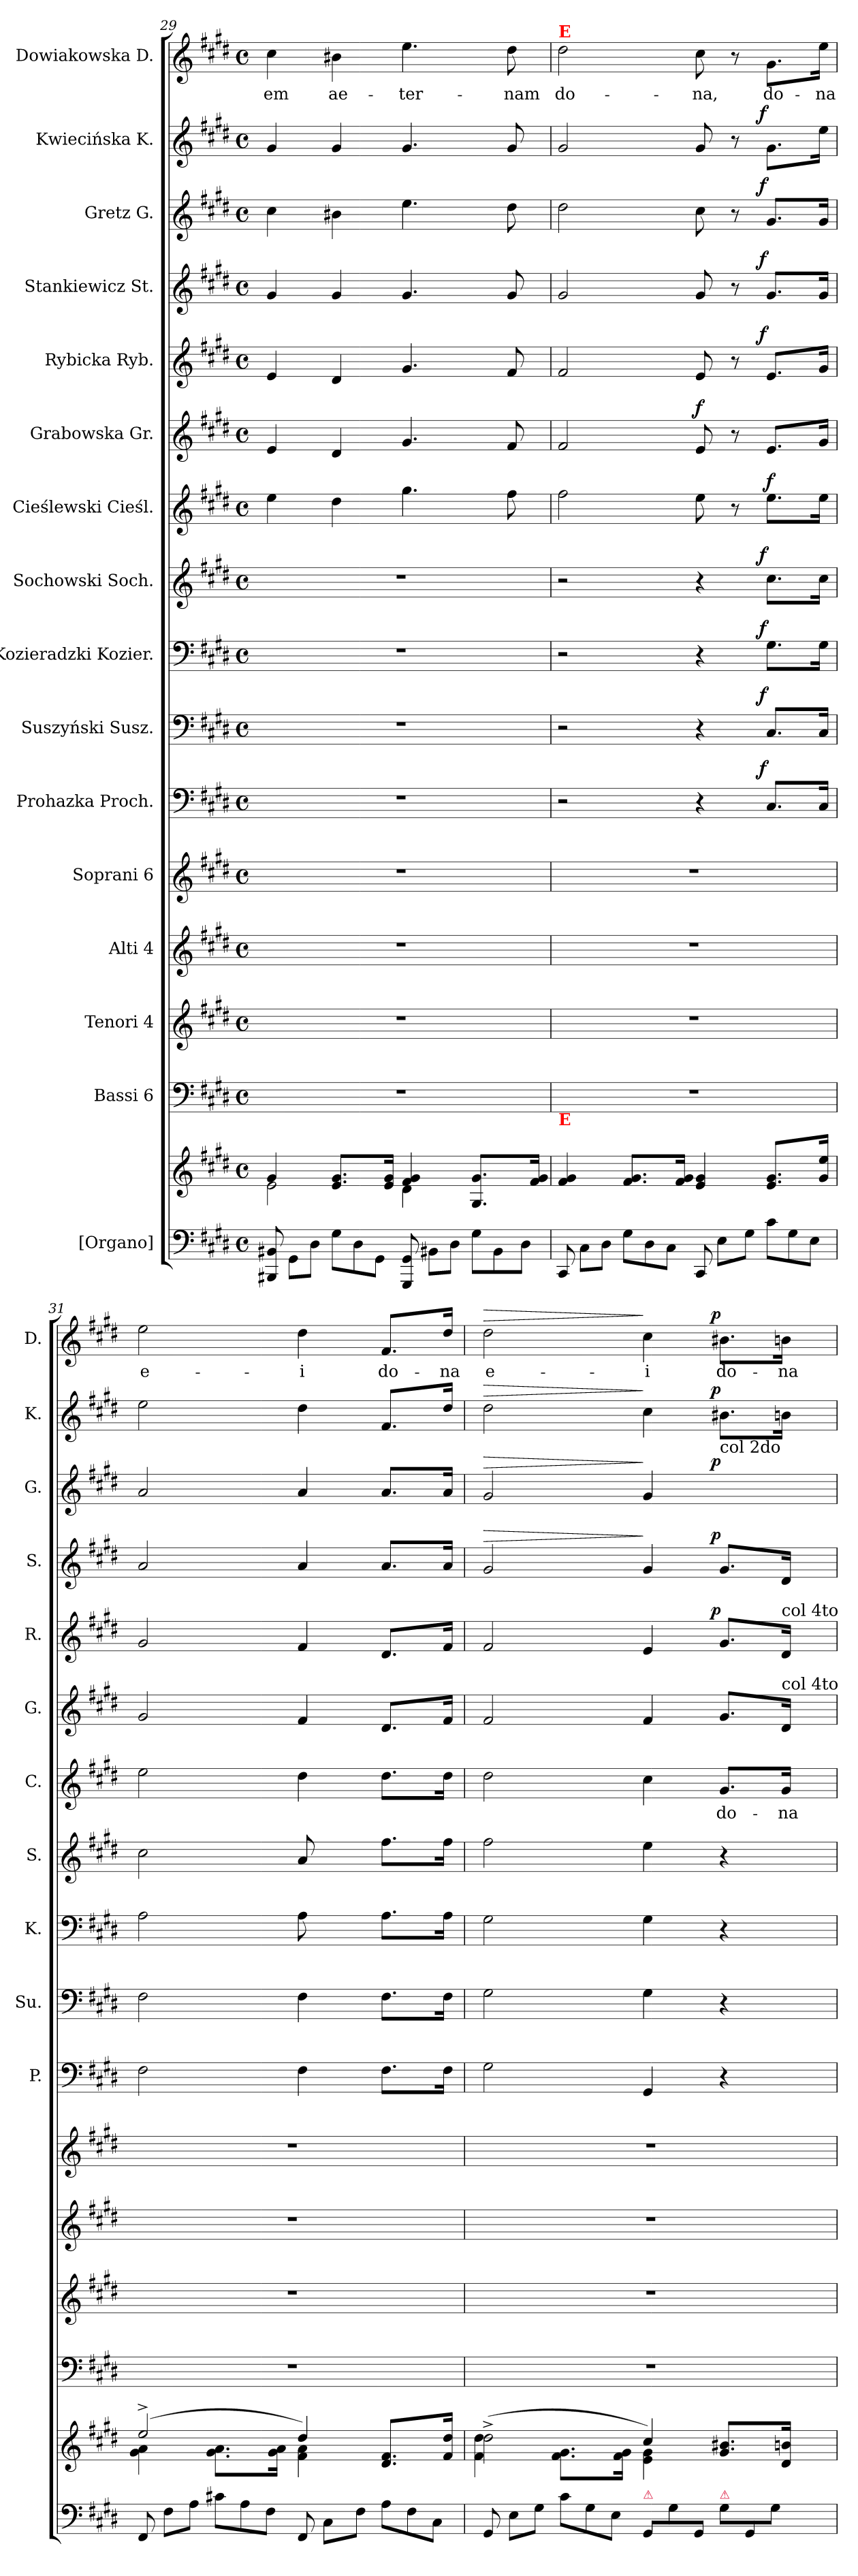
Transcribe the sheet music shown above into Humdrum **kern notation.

**kern	**kern	**kern	**kern	**kern	**kern	**kern	**dynam	**kern	**dynam	**kern	**dynam	**kern	**dynam	**kern	**text	**dynam	**kern	**dynam	**kern	**dynam	**kern	**dynam	**kern	**dynam	**kern	**dynam	**kern	**text	**dynam
*part16	*part16	*part15	*part14	*part13	*part12	*part11	*part11	*part10	*part10	*part9	*part9	*part8	*part8	*part7	*part7	*part7	*part6	*part6	*part5	*part5	*part4	*part4	*part3	*part3	*part2	*part2	*part1	*part1	*part1
*staff17	*staff16	*staff15	*staff14	*staff13	*staff12	*staff11	*staff11	*staff10	*staff10	*staff9	*staff9	*staff8	*staff8	*staff7	*staff7	*staff7	*staff6	*staff6	*staff5	*staff5	*staff4	*staff4	*staff3	*staff3	*staff2	*staff2	*staff1	*staff1	*staff1
*I"[Organo]	*	*I"Bassi 6	*I"Tenori 4	*I"Alti 4	*I"Soprani 6	*I"Prohazka Proch.	*	*I"Suszyński Susz.	*	*I"Kozieradzki Kozier.	*	*I"Sochowski Soch.	*	*I"Cieślewski Cieśl.	*	*	*I"Grabowska Gr.	*	*I"Rybicka Ryb.	*	*I"Stankiewicz St.	*	*I"Gretz G.	*	*I"Kwiecińska K.	*	*I"Dowiakowska D.	*	*
*	*	*	*	*	*	*I'P.	*	*I'Su.	*	*I'K.	*	*I'S.	*	*I'C.	*	*	*I'G.	*	*I'R.	*	*I'S.	*	*I'G.	*	*I'K.	*	*I'D.	*	*
*clefF4	*clefG2	*clefF4	*clefG2	*clefG2	*clefG2	*clefF4	*	*clefF4	*	*clefF4	*	*clefG2	*	*clefG2	*	*	*clefG2	*	*clefG2	*	*clefG2	*	*clefG2	*	*clefG2	*	*clefG2	*	*
*	*	*	*ITrd8c12	*	*	*	*	*	*	*	*	*ITrd8c12	*	*ITrd8c12	*	*	*	*	*	*	*	*	*	*	*	*	*	*	*
*k[f#c#g#d#]	*k[f#c#g#d#]	*k[f#c#g#d#]	*k[f#c#g#d#]	*k[f#c#g#d#]	*k[f#c#g#d#]	*k[f#c#g#d#]	*	*k[f#c#g#d#]	*	*k[f#c#g#d#]	*	*k[f#c#g#d#]	*	*k[f#c#g#d#]	*	*	*k[f#c#g#d#]	*	*k[f#c#g#d#]	*	*k[f#c#g#d#]	*	*k[f#c#g#d#]	*	*k[f#c#g#d#]	*	*k[f#c#g#d#]	*	*
*M4/4	*M4/4	*M4/4	*M4/4	*M4/4	*M4/4	*M4/4	*	*M4/4	*	*M4/4	*	*M4/4	*	*M4/4	*	*	*M4/4	*	*M4/4	*	*M4/4	*	*M4/4	*	*M4/4	*	*M4/4	*	*
*met(c)	*met(c)	*met(c)	*met(c)	*met(c)	*met(c)	*met(c)	*	*met(c)	*	*met(c)	*	*met(c)	*	*met(c)	*	*	*met(c)	*	*met(c)	*	*met(c)	*	*met(c)	*	*met(c)	*	*met(c)	*	*
*Xtuplet	*	*	*	*	*	*	*	*	*	*	*	*	*	*	*	*	*	*	*	*	*	*	*	*	*	*	*	*	*
=29	=29	=29	=29	=29	=29	=29	=29	=29	=29	=29	=29	=29	=29	=29	=29	=29	=29	=29	=29	=29	=29	=29	=29	=29	=29	=29	=29	=29	=29
*	*^	*	*	*	*	*	*	*	*	*	*	*	*	*	*	*	*	*	*	*	*	*	*	*	*	*	*	*	*
12BBB#X/ 12BB#X/	4g#/	2e\	1r	1r	1r	1r	1r	.	1r	.	1r	.	1r	.	4e\	.	.	4e/	.	4e/	.	4g#/	.	4cc#\	.	4g#/	.	4cc#\	-em	.
12GG#\L	.	.	.	.	.	.	.	.	.	.	.	.	.	.	.	.	.	.	.	.	.	.	.	.	.	.	.	.	.	.
12D#\J	.	.	.	.	.	.	.	.	.	.	.	.	.	.	.	.	.	.	.	.	.	.	.	.	.	.	.	.	.	.
12G#\L	8.e/ 8.g#/L	.	.	.	.	.	.	.	.	.	.	.	.	.	4d#\	.	.	4d#/	.	4d#/	.	4g#/	.	4b#X\	.	4g#/	.	4b#X\	ae-	.
12D#\	.	.	.	.	.	.	.	.	.	.	.	.	.	.	.	.	.	.	.	.	.	.	.	.	.	.	.	.	.	.
12GG#\J	.	.	.	.	.	.	.	.	.	.	.	.	.	.	.	.	.	.	.	.	.	.	.	.	.	.	.	.	.	.
.	16e/ 16g#/Jk	.	.	.	.	.	.	.	.	.	.	.	.	.	.	.	.	.	.	.	.	.	.	.	.	.	.	.	.	.
12GGG#/ 12GG#/	4f#/ 4g#/	4d#\	.	.	.	.	.	.	.	.	.	.	.	.	4.g#\	.	.	4.g#/	.	4.g#/	.	4.g#/	.	4.ee\	.	4.g#/	.	4.ee\	-ter-	.
12BB#X\L	.	.	.	.	.	.	.	.	.	.	.	.	.	.	.	.	.	.	.	.	.	.	.	.	.	.	.	.	.	.
12D#\J	.	.	.	.	.	.	.	.	.	.	.	.	.	.	.	.	.	.	.	.	.	.	.	.	.	.	.	.	.	.
12G#\L	8.G#/ 8.g#/L	4ryy	.	.	.	.	.	.	.	.	.	.	.	.	.	.	.	.	.	.	.	.	.	.	.	.	.	.	.	.
12BB#\	.	.	.	.	.	.	.	.	.	.	.	.	.	.	.	.	.	.	.	.	.	.	.	.	.	.	.	.	.	.
.	.	.	.	.	.	.	.	.	.	.	.	.	.	.	8f#\	.	.	8f#/	.	8f#/	.	8g#/	.	8dd#\	.	8g#/	.	8dd#\	-nam	.
12D#\J	.	.	.	.	.	.	.	.	.	.	.	.	.	.	.	.	.	.	.	.	.	.	.	.	.	.	.	.	.	.
.	16f#/ 16g#/Jk	.	.	.	.	.	.	.	.	.	.	.	.	.	.	.	.	.	.	.	.	.	.	.	.	.	.	.	.	.
*	*v	*v	*	*	*	*	*	*	*	*	*	*	*	*	*	*	*	*	*	*	*	*	*	*	*	*	*	*	*	*
=30	=30	=30	=30	=30	=30	=30	=30	=30	=30	=30	=30	=30	=30	=30	=30	=30	=30	=30	=30	=30	=30	=30	=30	=30	=30	=30	=30	=30	=30
!	!	!	!	!	!	!	!	!	!	!	!	!	!	!	!	!	!	!	!	!	!	!	!	!	!	!	!LO:TX:a:B:color=red:t=E	!	!
!	!	!LO:TX:b:B:color=red:t=E	!	!	!	!	!	!	!	!	!	!	!	!	!	!	!	!	!	!	!	!	!	!	!	!	!	!	!
12CC#/	4f#/ 4g#/	1r	1r	1r	1r	2r	.	2r	.	2r	.	2r	.	2f#\	.	.	2f#/	.	2f#/	.	2g#/	.	2dd#\	.	2g#/	.	2dd#\	do-	.
12C#\L	.	.	.	.	.	.	.	.	.	.	.	.	.	.	.	.	.	.	.	.	.	.	.	.	.	.	.	.	.
12D#\J	.	.	.	.	.	.	.	.	.	.	.	.	.	.	.	.	.	.	.	.	.	.	.	.	.	.	.	.	.
12G#\L	8.f#/ 8.g#/L	.	.	.	.	.	.	.	.	.	.	.	.	.	.	.	.	.	.	.	.	.	.	.	.	.	.	.	.
12D#\	.	.	.	.	.	.	.	.	.	.	.	.	.	.	.	.	.	.	.	.	.	.	.	.	.	.	.	.	.
12C#\J	.	.	.	.	.	.	.	.	.	.	.	.	.	.	.	.	.	.	.	.	.	.	.	.	.	.	.	.	.
.	16f#/ 16g#/Jk	.	.	.	.	.	.	.	.	.	.	.	.	.	.	.	.	.	.	.	.	.	.	.	.	.	.	.	.
!	!	!	!	!	!	!	!	!	!	!	!	!	!	!	!	!	!	!LO:DY:a	!	!	!	!	!	!	!	!	!	!	!
12CC#/	4e/ 4g#/	.	.	.	.	4r	.	4r	.	4r	.	4r	.	8e\	.	.	8e/	f	8e/	.	8g#/	.	8cc#\	.	8g#/	.	8cc#\	-na,	.
12E\L	.	.	.	.	.	.	.	.	.	.	.	.	.	.	.	.	.	.	.	.	.	.	.	.	.	.	.	.	.
.	.	.	.	.	.	.	.	.	.	.	.	.	.	8r	.	.	8r	.	8r	.	8r	.	8r	.	8r	.	8r	.	.
12G#\J	.	.	.	.	.	.	.	.	.	.	.	.	.	.	.	.	.	.	.	.	.	.	.	.	.	.	.	.	.
!	!	!	!	!	!	!	!LO:DY:a:rj	!	!LO:DY:a:rj	!	!LO:DY:a:rj	!	!LO:DY:a:rj	!	!	!LO:DY:a	!	!	!	!LO:DY:a:rj	!	!LO:DY:a:rj	!	!LO:DY:a:rj	!	!LO:DY:a:rj	!	!	!
12c#\L	8.e/ 8.g#/L	.	.	.	.	8.C#/L	f	8.C#/L	f	8.G#\L	f	8.c#\L	f	8.e\L	.	f	8.e/L	.	8.e/L	f	8.g#/L	f	8.g#/L	f	8.g#\L	f	8.g#\L	do-	.
12G#\	.	.	.	.	.	.	.	.	.	.	.	.	.	.	.	.	.	.	.	.	.	.	.	.	.	.	.	.	.
12E\J	.	.	.	.	.	.	.	.	.	.	.	.	.	.	.	.	.	.	.	.	.	.	.	.	.	.	.	.	.
.	16g#/ 16ee/Jk	.	.	.	.	16C#/Jk	.	16C#/Jk	.	16G#\Jk	.	16c#\Jk	.	16e\Jk	.	.	16g#/Jk	.	16g#/Jk	.	16g#/Jk	.	16g#/Jk	.	16ee\Jk	.	16ee\Jk	-na	.
=31	=31	=31	=31	=31	=31	=31	=31	=31	=31	=31	=31	=31	=31	=31	=31	=31	=31	=31	=31	=31	=31	=31	=31	=31	=31	=31	=31	=31	=31
*	*^	*	*	*	*	*	*	*	*	*	*	*	*	*	*	*	*	*	*	*	*	*	*	*	*	*	*	*	*
12FF#/	(>2ee^>/	4g#\ 4a\	1r	1r	1r	1r	2F#\	.	2F#\	.	2A\	.	2c#\	.	2e\	.	.	2g#/	.	2g#/	.	2a/	.	2a/	.	2ee\	.	2ee\	e-	.
12F#\L	.	.	.	.	.	.	.	.	.	.	.	.	.	.	.	.	.	.	.	.	.	.	.	.	.	.	.	.	.	.
12A\J	.	.	.	.	.	.	.	.	.	.	.	.	.	.	.	.	.	.	.	.	.	.	.	.	.	.	.	.	.	.
12c#X\L	.	8.g#\ 8.a\L	.	.	.	.	.	.	.	.	.	.	.	.	.	.	.	.	.	.	.	.	.	.	.	.	.	.	.	.
12A\	.	.	.	.	.	.	.	.	.	.	.	.	.	.	.	.	.	.	.	.	.	.	.	.	.	.	.	.	.	.
12F#\J	.	.	.	.	.	.	.	.	.	.	.	.	.	.	.	.	.	.	.	.	.	.	.	.	.	.	.	.	.	.
.	.	16g#\ 16a\Jk	.	.	.	.	.	.	.	.	.	.	.	.	.	.	.	.	.	.	.	.	.	.	.	.	.	.	.	.
12FF#/	4dd#/)	4f#\ 4a\	.	.	.	.	4F#\	.	4F#\	.	8A\	.	8A/	.	4d#\	.	.	4f#/	.	4f#/	.	4a/	.	4a/	.	4dd#\	.	4dd#\	-i	.
12C#\L	.	.	.	.	.	.	.	.	.	.	.	.	.	.	.	.	.	.	.	.	.	.	.	.	.	.	.	.	.	.
.	.	.	.	.	.	.	.	.	.	.	8ryy	.	8ryy	.	.	.	.	.	.	.	.	.	.	.	.	.	.	.	.	.
12F#\J	.	.	.	.	.	.	.	.	.	.	.	.	.	.	.	.	.	.	.	.	.	.	.	.	.	.	.	.	.	.
12A\L	8.d#/ 8.f#/L	4ryy	.	.	.	.	8.F#\L	.	8.F#\L	.	8.A\L	.	8.f#\L	.	8.d#\L	.	.	8.d#/L	.	8.d#/L	.	8.a/L	.	8.a/L	.	8.f#/L	.	8.f#/L	do-	.
12F#\	.	.	.	.	.	.	.	.	.	.	.	.	.	.	.	.	.	.	.	.	.	.	.	.	.	.	.	.	.	.
12C#\J	.	.	.	.	.	.	.	.	.	.	.	.	.	.	.	.	.	.	.	.	.	.	.	.	.	.	.	.	.	.
.	16f#/ 16dd#/Jk	.	.	.	.	.	16F#\Jk	.	16F#\Jk	.	16A\Jk	.	16f#\Jk	.	16d#\Jk	.	.	16f#/Jk	.	16f#/Jk	.	16a/Jk	.	16a/Jk	.	16dd#/Jk	.	16dd#/Jk	-na	.
=32	=32	=32	=32	=32	=32	=32	=32	=32	=32	=32	=32	=32	=32	=32	=32	=32	=32	=32	=32	=32	=32	=32	=32	=32	=32	=32	=32	=32	=32	=32
!	!	!	!	!	!	!	!	!	!	!	!	!	!	!	!	!	!	!	!	!	!	!	!LO:HP:a	!	!LO:HP:a	!	!LO:HP:a	!	!	!LO:HP:a
12GG#/	(>2dd#^>\	4f#\ 4dd#\	1r	1r	1r	1r	2G#\	.	2G#\	.	2G#\	.	2f#\	.	2d#\	.	.	2f#/	.	2f#/	.	2g#/	>	2g#/	>	2dd#\	>	2dd#\	e-	>
12E\L	.	.	.	.	.	.	.	.	.	.	.	.	.	.	.	.	.	.	.	.	.	.	.	.	.	.	.	.	.	.
12G#\J	.	.	.	.	.	.	.	.	.	.	.	.	.	.	.	.	.	.	.	.	.	.	.	.	.	.	.	.	.	.
12c#\L	.	8.f#\ 8.g#\L	.	.	.	.	.	.	.	.	.	.	.	.	.	.	.	.	.	.	.	.	.	.	.	.	.	.	.	.
12G#\	.	.	.	.	.	.	.	.	.	.	.	.	.	.	.	.	.	.	.	.	.	.	.	.	.	.	.	.	.	.
12E\J	.	.	.	.	.	.	.	.	.	.	.	.	.	.	.	.	.	.	.	.	.	.	.	.	.	.	.	.	.	.
.	.	16f#\ 16g#\Jk	.	.	.	.	.	.	.	.	.	.	.	.	.	.	.	.	.	.	.	.	.	.	.	.	.	.	.	.
!LO:TX:a:color=crimson:t=⚠	!	!	!	!	!	!	!	!	!	!	!	!	!	!	!	!	!	!	!	!	!	!	!	!	!	!	!	!	!	!
12GG#/L	4cc#/)	4e\ 4g#\	.	.	.	.	4GG#/	.	4G#\	.	4G#\	.	4e\	.	4c#\	.	.	4f#/	.	4e/	.	4g#/	]	4g#/	]	4cc#\	]	4cc#\	-i	]
12G#\	.	.	.	.	.	.	.	.	.	.	.	.	.	.	.	.	.	.	.	.	.	.	.	.	.	.	.	.	.	.
12GG#/J	.	.	.	.	.	.	.	.	.	.	.	.	.	.	.	.	.	.	.	.	.	.	.	.	.	.	.	.	.	.
!	!	!	!	!	!	!	!	!	!	!	!	!	!	!	!	!	!	!	!	!	!	!	!	!LO:TX:a:t=col 2do	!	!	!	!	!	!
!LO:TX:a:color=crimson:t=⚠	!	!	!	!	!	!	!	!	!	!	!	!	!	!	!	!	!	!	!	!	!	!	!	!	!	!	!	!	!	!
!	!	!	!	!	!	!	!	!	!	!	!	!	!	!	!	!	!	!	!	!	!LO:DY:a:rj	!	!LO:DY:a:rj	!	!LO:DY:a:rj	!	!LO:DY:a:rj	!	!	!LO:DY:a:rj
12G#\L	8.g#/ 8.b#X/L	4ryy	.	.	.	.	4r	.	4r	.	4r	.	4r	.	8.G#/L	do-	.	8.g#i/L	.	8.g#/L	p	8.g#/L	p	8.b#X\Lyy	p	8.b#X\L	p	8.b#X\L	do-	p
12GG#/	.	.	.	.	.	.	.	.	.	.	.	.	.	.	.	.	.	.	.	.	.	.	.	.	.	.	.	.	.	.
12G#\J	.	.	.	.	.	.	.	.	.	.	.	.	.	.	.	.	.	.	.	.	.	.	.	.	.	.	.	.	.	.
!	!	!	!	!	!	!	!	!	!	!	!	!	!	!	!	!	!	!	!	!LO:TX:a:t=col 4to	!	!	!	!	!	!	!	!	!	!
!	!	!	!	!	!	!	!	!	!	!	!	!	!	!	!	!	!	!LO:TX:a:t=col 4to	!	!	!	!	!	!	!	!	!	!	!	!
.	16d#/ 16bn/Jk	.	.	.	.	.	.	.	.	.	.	.	.	.	16G#/Jk	-na	.	16d#i/Jk	.	16d#/Jk	.	16d#/Jk	.	16bn\Jkyy	.	16bn\Jk	.	16bn\Jk	-na	.
*	*v	*v	*	*	*	*	*	*	*	*	*	*	*	*	*	*	*	*	*	*	*	*	*	*	*	*	*	*	*	*
=	=	=	=	=	=	=	=	=	=	=	=	=	=	=	=	=	=	=	=	=	=	=	=	=	=	=	=	=	=
*-	*-	*-	*-	*-	*-	*-	*-	*-	*-	*-	*-	*-	*-	*-	*-	*-	*-	*-	*-	*-	*-	*-	*-	*-	*-	*-	*-	*-	*-
